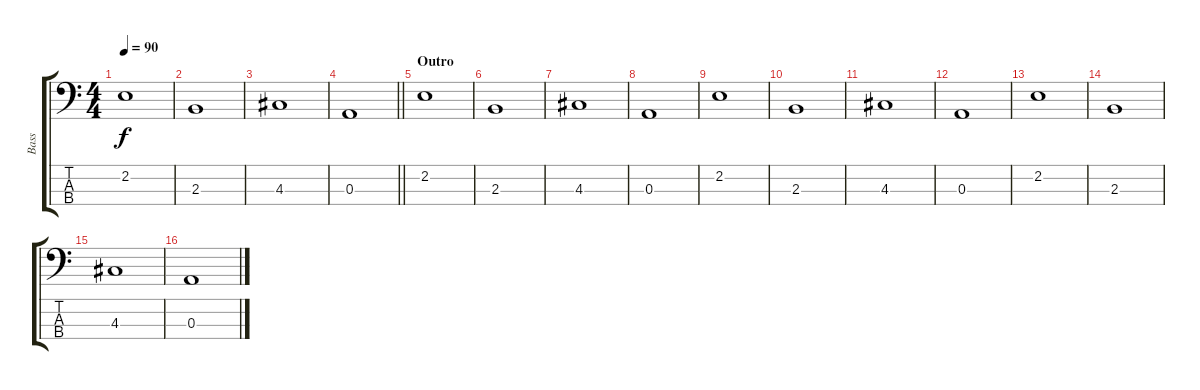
\track ("Bass" "Bass") {instrument electricbassfinger}
\staff {score tabs}
\tuning (G2 D2 A1 E1) {hide}
\ts (4 4)
\tempo 90
\clef f4
\ks c
2.2.1{dy f} |
2.3.1 |
4.3.1 |
\barLineRight lightlight
0.3.1 |
\section ("" "Outro")
2.2.1 |
2.3.1 |
4.3.1 |
0.3.1 |
2.2.1 |
2.3.1 |
4.3.1 |
0.3.1 |
2.2.1 |
2.3.1 |
4.3.1 |
0.3.1
